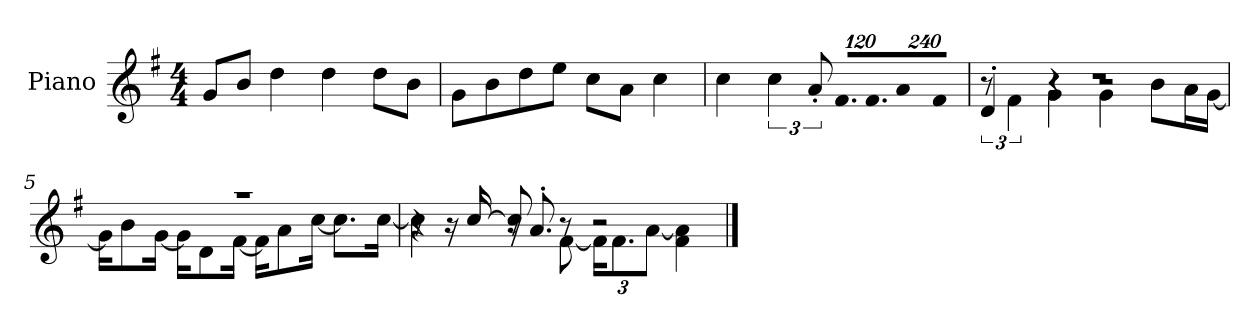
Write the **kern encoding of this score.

**kern
*part1
*staff1
*I"Piano
*I'P-no
*clefG2
*k[f#]
*M4/4
*MM90
=1
8g/L
8b/J
4dd\
4dd\
8dd\L
8b\J
=2
8g\L
8b\
8dd\
8ee\J
8cc\L
8a\J
4cc\
=3
4cc\
6cc\
12a'/
*Xbrackettup
!LO:N:vis=16.
960%103f#/LL
!LO:N:vis=16.
960%103f#/J
!LO:N:vis=8
960%137a/
!LO:N:vis=8
960%137f#/J
=4
*^
*	*brackettup
*	*^
1r	12r	4d'/
.	6f#\	.
.	4g\	4r
.	4g\	2r
.	8b\L	.
.	16a\L	.
.	[16g\JJ	.
*	*v	*v
!!LO:LB:g=z
=5	=5
1r	16g\KL]
.	8b\
.	[16g\Jk
.	16g\KL]
.	8d\
.	[16f#\Jk
.	16f#\KL]
.	8a\
.	[16cc\Jk
.	8.cc\L]
.	[16cc\Jk
=6	=6
*	*^
4r	4cc\]	8r
.	.	16r
.	.	[16cc/
16r	8r	8cc/]
8.a'/	.	.
.	[8f#\	8r
*	*Xbrackettup	*
2r	24f#\KL]	2r
.	12.f#\	.
.	[12a\J	.
.	4f#\ 4a\]	.
*v	*v	*v
==
*-
